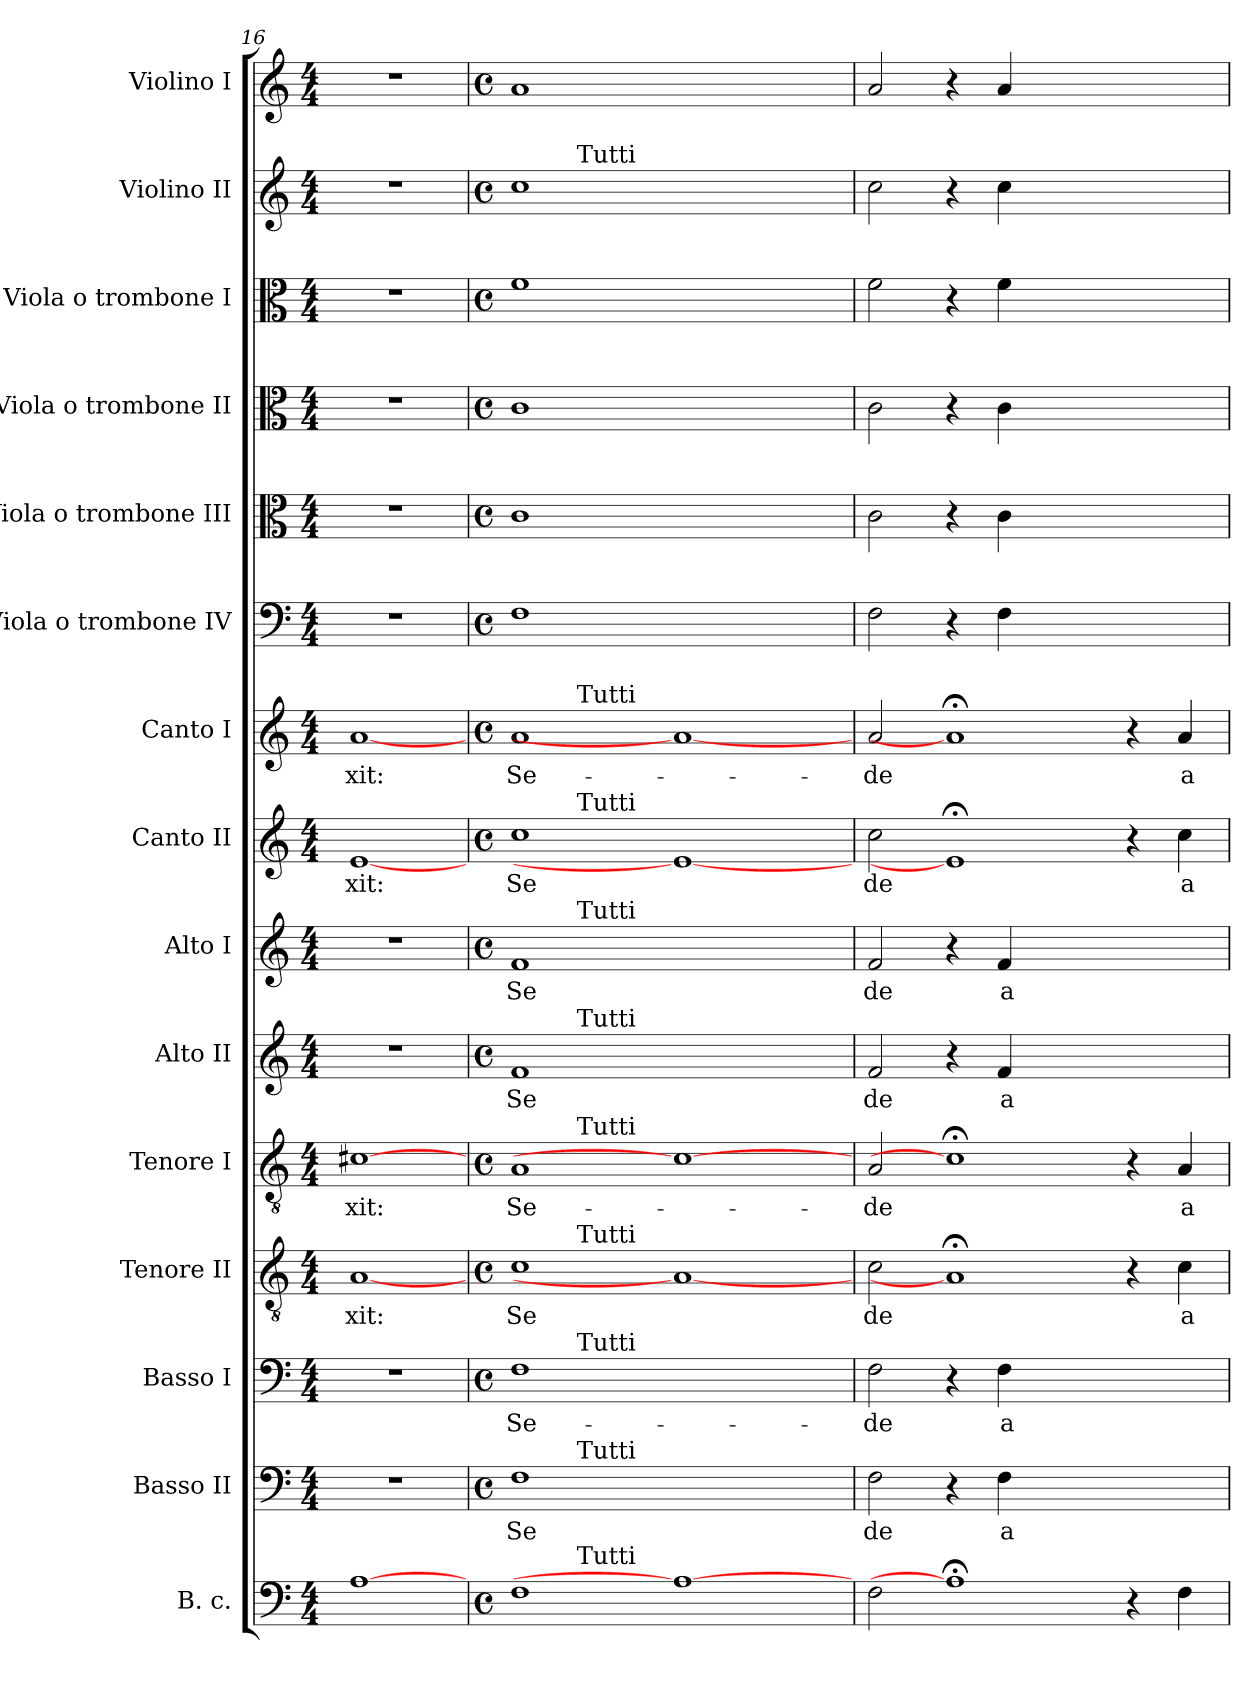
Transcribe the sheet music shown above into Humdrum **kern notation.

**kern	**kern	**text	**kern	**text	**kern	**text	**kern	**text	**kern	**text	**kern	**text	**kern	**text	**kern	**text	**kern	**kern	**kern	**kern	**kern	**kern
*part15	*part14	*part14	*part13	*part13	*part12	*part12	*part11	*part11	*part10	*part10	*part9	*part9	*part8	*part8	*part7	*part7	*part6	*part5	*part4	*part3	*part2	*part1
*staff15	*staff14	*staff14	*staff13	*staff13	*staff12	*staff12	*staff11	*staff11	*staff10	*staff10	*staff9	*staff9	*staff8	*staff8	*staff7	*staff7	*staff6	*staff5	*staff4	*staff3	*staff2	*staff1
*I"B. c.	*I"Basso II	*	*I"Basso I	*	*I"Tenore II	*	*I"Tenore I	*	*I"Alto II	*	*I"Alto I	*	*I"Canto II	*	*I"Canto I	*	*I"Viola o trombone IV	*I"Viola o trombone III	*I"Viola o trombone II	*I"Viola o trombone I	*I"Violino II	*I"Violino I
*	*	*	*	*	*	*	*	*	*	*	*	*	*	*	*	*	*I'Vla	*I'Vla	*I'Vla	*I'Vla	*I'Vln	*I'Vln
*clefF4	*clefF4	*	*clefF4	*	*clefGv2	*	*clefGv2	*	*clefG2	*	*clefG2	*	*clefG2	*	*clefG2	*	*clefF4	*clefC3	*clefC3	*clefC3	*clefG2	*clefG2
*k[]	*k[]	*	*k[]	*	*k[]	*	*k[]	*	*k[]	*	*k[]	*	*k[]	*	*k[]	*	*k[]	*k[]	*k[]	*k[]	*k[]	*k[]
*M4/4	*M4/4	*	*M4/4	*	*M4/4	*	*M4/4	*	*M4/4	*	*M4/4	*	*M4/4	*	*M4/4	*	*M4/4	*M4/4	*M4/4	*M4/4	*M4/4	*M4/4
=16	=16	=16	=16	=16	=16	=16	=16	=16	=16	=16	=16	=16	=16	=16	=16	=16	=16	=16	=16	=16	=16	=16
!	!	!	!	!	!	!LO:LY:b	!	!LO:LY:b	!	!	!	!	!	!LO:LY:b	!	!LO:LY:b	!	!	!	!	!	!
[1A	1r	.	1r	.	[1A	xit:	[1c#X	-xit:	1r	.	1r	.	[1e	xit:	[1a	-xit:	1r	1r	1r	1r	1r	1r
=17	=17	=17	=17	=17	=17	=17	=17	=17	=17	=17	=17	=17	=17	=17	=17	=17	=17	=17	=17	=17	=17	=17
*M4/4	*M4/4	*	*M4/4	*	*M4/4	*	*M4/4	*	*M4/4	*	*M4/4	*	*M4/4	*	*M4/4	*	*M4/4	*M4/4	*M4/4	*M4/4	*M4/4	*M4/4
*met(c)	*met(c)	*	*met(c)	*	*met(c)	*	*met(c)	*	*met(c)	*	*met(c)	*	*met(c)	*	*met(c)	*	*met(c)	*met(c)	*met(c)	*met(c)	*met(c)	*met(c)
!	!	!LO:LY:b	!	!LO:LY:b	!	!LO:LY:b	!	!LO:LY:b	!	!LO:LY:b	!	!LO:LY:b	!	!LO:LY:b	!	!LO:LY:b	!	!	!	!	!	!
*^	*^	*	*^	*	*^	*	*^	*	*^	*	*^	*	*^	*	*^	*	*	*	*	*	*^	*
1F	4ryy	1F	4ryy	Se	1F	4ryy	Se-	1c	4ryy	Se	1A	4ryy	Se-	1f	4ryy	Se	1f	4ryy	Se	1cc	4ryy	Se	1a	4ryy	Se-	1F	1c	1c	1f	1cc	4ryy	1a
.	32ryy	.	32ryy	.	.	32ryy	.	.	32ryy	.	.	32ryy	.	.	32ryy	.	.	32ryy	.	.	32ryy	.	.	32ryy	.	.	.	.	.	.	32ryy	.
!	!	!	!	!	!	!	!	!	!	!	!	!	!	!	!	!	!	!	!	!	!	!	!	!	!	!	!	!	!	!	!LO:TX:a:t=Tutti	!
!	!	!	!	!	!	!	!	!	!	!	!	!	!	!	!	!	!	!	!	!	!	!	!	!LO:TX:a:t=Tutti	!	!	!	!	!	!	!	!
!	!	!	!	!	!	!	!	!	!	!	!	!	!	!	!	!	!	!	!	!	!LO:TX:a:t=Tutti	!	!	!	!	!	!	!	!	!	!	!
!	!	!	!	!	!	!	!	!	!	!	!	!	!	!	!	!	!	!LO:TX:a:t=Tutti	!	!	!	!	!	!	!	!	!	!	!	!	!	!
!	!	!	!	!	!	!	!	!	!	!	!	!	!	!	!LO:TX:a:t=Tutti	!	!	!	!	!	!	!	!	!	!	!	!	!	!	!	!	!
!	!	!	!	!	!	!	!	!	!	!	!	!LO:TX:a:t=Tutti	!	!	!	!	!	!	!	!	!	!	!	!	!	!	!	!	!	!	!	!
!	!	!	!	!	!	!	!	!	!LO:TX:a:t=Tutti	!	!	!	!	!	!	!	!	!	!	!	!	!	!	!	!	!	!	!	!	!	!	!
!	!	!	!	!	!	!LO:TX:a:t=Tutti	!	!	!	!	!	!	!	!	!	!	!	!	!	!	!	!	!	!	!	!	!	!	!	!	!	!
!	!	!	!LO:TX:a:t=Tutti	!	!	!	!	!	!	!	!	!	!	!	!	!	!	!	!	!	!	!	!	!	!	!	!	!	!	!	!	!
!	!LO:TX:a:t=Tutti	!	!	!	!	!	!	!	!	!	!	!	!	!	!	!	!	!	!	!	!	!	!	!	!	!	!	!	!	!	!	!
.	1ryy	.	1ryy	.	.	1ryy	.	.	1ryy	.	.	1ryy	.	.	1ryy	.	.	1ryy	.	.	1ryy	.	.	1ryy	.	.	.	.	.	.	1ryy	.
1A_	.	1ryy	.	.	1ryy	.	.	1A_	.	.	1c#_	.	.	1ryy	.	.	1ryy	.	.	1e_	.	.	1a_	.	.	1ryy	1ryy	1ryy	1ryy	1ryy	.	1ryy
.	2ryy	.	2ryy	.	.	2ryy	.	.	2ryy	.	.	2ryy	.	.	2ryy	.	.	2ryy	.	.	2ryy	.	.	2ryy	.	.	.	.	.	.	2ryy	.
.	8..ryy	.	8..ryy	.	.	8..ryy	.	.	8..ryy	.	.	8..ryy	.	.	8..ryy	.	.	8..ryy	.	.	8..ryy	.	.	8..ryy	.	.	.	.	.	.	8..ryy	.
!!LO:PB:g=z
=18	=18	=18	=18	=18	=18	=18	=18	=18	=18	=18	=18	=18	=18	=18	=18	=18	=18	=18	=18	=18	=18	=18	=18	=18	=18	=18	=18	=18	=18	=18	=18	=18
!	!	!	!	!LO:LY:b	!	!	!LO:LY:b	!	!	!LO:LY:b	!	!	!LO:LY:b	!	!	!LO:LY:b	!	!	!LO:LY:b	!	!	!LO:LY:b	!	!	!LO:LY:b	!	!	!	!	!	!	!
*v	*v	*	*	*	*v	*v	*	*v	*v	*	*v	*v	*	*v	*v	*	*v	*v	*	*v	*v	*	*v	*v	*	*	*	*	*	*v	*v	*
*	*v	*v	*	*	*	*	*	*	*	*	*	*	*	*	*	*	*	*	*	*	*	*	*
2F\	2F\	de	2F\	-de	2c\	de	2A/	-de	2f/	de	2f/	de	2cc\	de	2a/	-de	2F\	2c\	2c\	2f\	2cc\	2a/
1A;<]	4r	.	4r	.	1A;]	.	1c#;<]	.	4r	.	4r	.	1e;]	.	1a;]	.	4r	4r	4r	4r	4r	4r
!	!	!LO:LY:b	!	!LO:LY:b	!	!	!	!	!	!LO:LY:b	!	!LO:LY:b	!	!	!	!	!	!	!	!	!	!
.	4F\	a	4F\	a	.	.	.	.	4f/	a	4f/	a	.	.	.	.	4F\	4c\	4c\	4f\	4cc\	4a/
.	1ryy	.	1ryy	.	.	.	.	.	1ryy	.	1ryy	.	.	.	.	.	1ryy	1ryy	1ryy	1ryy	1ryy	1ryy
4r	.	.	.	.	4r	.	4r	.	.	.	.	.	4r	.	4r	.	.	.	.	.	.	.
!	!	!	!	!	!	!LO:LY:b	!	!LO:LY:b	!	!	!	!	!	!LO:LY:b	!	!LO:LY:b	!	!	!	!	!	!
4F\	.	.	.	.	4c\	a	4A/	a	.	.	.	.	4cc\	a	4a/	a	.	.	.	.	.	.
=	=	=	=	=	=	=	=	=	=	=	=	=	=	=	=	=	=	=	=	=	=	=
*-	*-	*-	*-	*-	*-	*-	*-	*-	*-	*-	*-	*-	*-	*-	*-	*-	*-	*-	*-	*-	*-	*-
